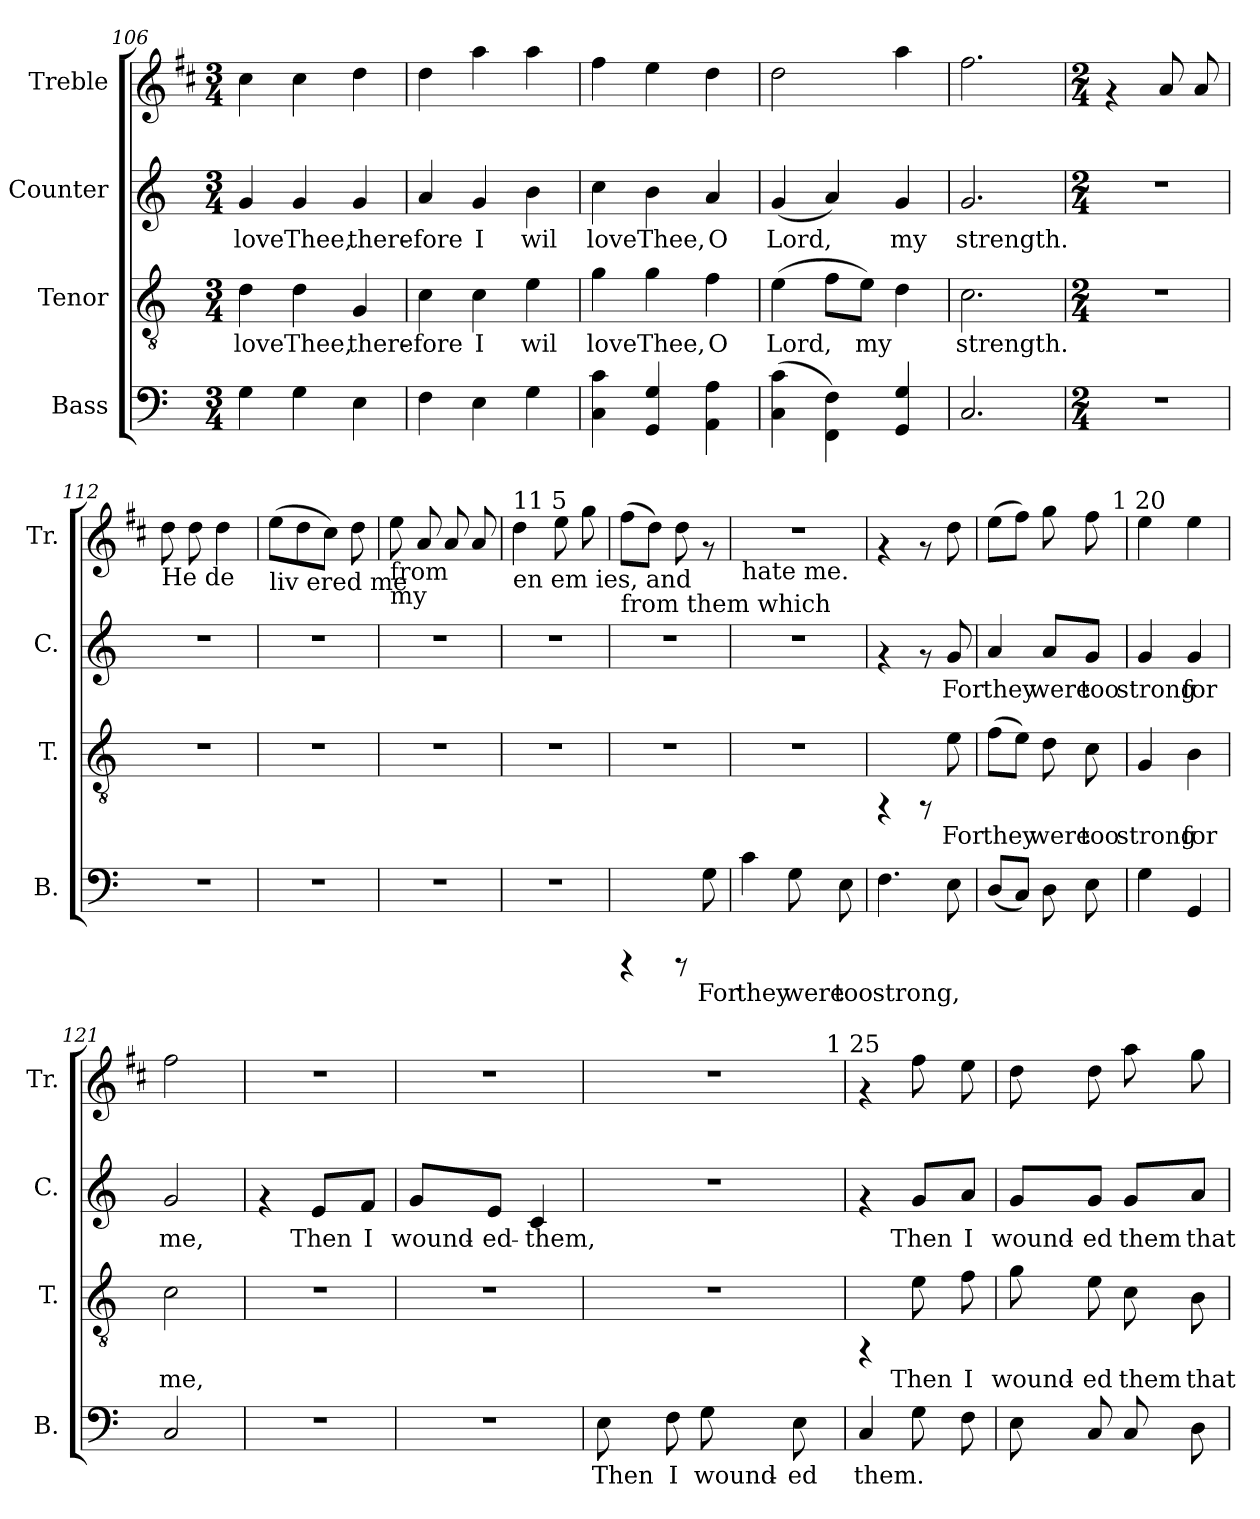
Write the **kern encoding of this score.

**kern	**text	**kern	**text	**kern	**text	**kern
*part4	*part4	*part3	*part3	*part2	*part2	*part1
*staff4	*staff4	*staff3	*staff3	*staff2	*staff2	*staff1
*I"Bass	*	*I"Tenor	*	*I"Counter	*	*I"Treble
*I'B.	*	*I'T.	*	*I'C.	*	*I'Tr.
*clefF4	*	*clefGv2	*	*clefG2	*	*clefG2
*	*	*	*	*	*	*ITrd1c2
*k[]	*	*k[]	*	*k[]	*	*k[]
*C:	*	*C:	*	*C:	*	*C:
*M3/4	*	*M3/4	*	*M3/4	*	*M3/4
=106	=106	=106	=106	=106	=106	=106
!	!LO:LY:b:cj	!	!LO:LY:a:cj	!	!LO:LY:b:cj	!
4G\	.	4d\	love	4g/	love	4b\
!	!LO:LY:b:cj	!	!LO:LY:a:cj	!	!LO:LY:b:cj	!
4G\	.	4d\	Thee,	4g/	Thee,	4b\
!	!LO:LY:b:cj	!	!LO:LY:a:cj	!	!LO:LY:b:cj	!
4E\	.	4G/	there-	4g/	there-	4cc\
=107	=107	=107	=107	=107	=107	=107
!	!LO:LY:b:cj	!	!LO:LY:a:cj	!	!LO:LY:b:cj	!
4F\	.	4c\	-fore	4a/	-fore	4cc\
!	!LO:LY:b:cj	!	!LO:LY:a:cj	!	!LO:LY:b:cj	!
4E\	.	4c\	I	4g/	I	4gg\
!	!LO:LY:b:cj	!	!LO:LY:a:cj	!	!LO:LY:b:cj	!
4G\	.	4e\	wil	4b\	wil	4gg\
=108	=108	=108	=108	=108	=108	=108
!	!LO:LY:b:cj	!	!LO:LY:a:cj	!	!LO:LY:b:cj	!
4c\ 4C\	.	4g\	love	4cc\	love	4ee\
!	!LO:LY:b:cj	!	!LO:LY:a:cj	!	!LO:LY:b:cj	!
4G/ 4GG/	.	4g\	Thee,	4b\	Thee,	4dd\
!	!LO:LY:b:cj	!	!LO:LY:a:cj	!	!LO:LY:b:cj	!
4A\ 4AA\	.	4f\	O	4a/	O	4cc\
=109	=109	=109	=109	=109	=109	=109
!	!LO:LY:b:cj	!	!LO:LY:a:cj	!	!LO:LY:b:cj	!
(>4c\ 4C\	.	(>4e\	Lord,	(<4g/	Lord,	2cc\
!	!LO:LY:b:cj	!	!LO:LY:a:cj	!	!LO:LY:b:cj	!
4F\ 4FF\)	.	8f\L	.	4a/)	.	.
!	!	!	!LO:LY:a:cj	!	!	!
.	.	8e\J)	my	.	.	.
!	!LO:LY:b:cj	!	!LO:LY:a:cj	!	!LO:LY:b:cj	!
4G/ 4GG/	.	4d\	.	4g/	my	4gg\
=110	=110	=110	=110	=110	=110	=110
!	!LO:LY:b:cj	!	!LO:LY:a:cj	!	!LO:LY:b:cj	!
2.C/	.	2.c\	strength.	2.g/	strength.	2.ee\
=111	=111	=111	=111	=111	=111	=111
*M2/4	*	*M2/4	*	*M2/4	*	*M2/4
2r	.	2r	.	2r	.	4rf
.	.	.	.	.	.	8g/
.	.	.	.	.	.	8g/
=112	=112	=112	=112	=112	=112	=112
!	!	!	!	!	!	!LO:TX:b:t=He de
2r	.	2r	.	2r	.	8cc\
.	.	.	.	.	.	8cc\
.	.	.	.	.	.	4cc\
!!LO:LB:g=z
=113	=113	=113	=113	=113	=113	=113
!	!	!	!	!	!	!LO:TX:b:t=liv ered me
2r	.	2r	.	2r	.	(>8dd\L
.	.	.	.	.	.	8cc\
.	.	.	.	.	.	8b\J)
.	.	.	.	.	.	8cc\
=114	=114	=114	=114	=114	=114	=114
!	!	!	!	!	!	!LO:TX:b:t=from
!	!	!	!	!	!	!LO:TX:b:t=my
2r	.	2r	.	2r	.	8dd\
.	.	.	.	.	.	8g/
.	.	.	.	.	.	8g/
.	.	.	.	.	.	8g/
=115	=115	=115	=115	=115	=115	=115
!	!	!	!	!	!	!LO:TX:a:t=11 5
!	!	!	!	!	!	!LO:TX:b:t=en em ies, and
2r	.	2r	.	2r	.	4cc\
.	.	.	.	.	.	8dd\
.	.	.	.	.	.	8ff\
=116	=116	=116	=116	=116	=116	=116
!	!	!	!	!	!	!LO:TX:b:t=from them which
4rCCC	.	2r	.	2r	.	(>8ee\L
.	.	.	.	.	.	8cc\J)
8rCCC	.	.	.	.	.	8cc\
!	!LO:LY:b:cj	!	!	!	!	!
8G\	For	.	.	.	.	8rf
=117	=117	=117	=117	=117	=117	=117
!	!	!	!	!	!	!LO:TX:b:t=hate me.
!	!LO:LY:b:cj	!	!	!	!	!
4c\	they	2r	.	2r	.	2r
!	!LO:LY:b:cj	!	!	!	!	!
8G\	were	.	.	.	.	.
!	!LO:LY:b:cj	!	!	!	!	!
8E\	too	.	.	.	.	.
=118	=118	=118	=118	=118	=118	=118
!	!LO:LY:b:cj	!	!	!	!	!
4.F\	strong,	4rFF	.	4rf	.	4rf
.	.	8rFF	.	8rf	.	8rf
!	!LO:LY:b:cj	!	!LO:LY:a:cj	!	!LO:LY:b:cj	!
8E\	.	8e\	For	8g/	For	8cc\
=119	=119	=119	=119	=119	=119	=119
!	!LO:LY:b:cj	!	!LO:LY:a:cj	!	!LO:LY:b:cj	!
*	*	*	*	*	*	*^
(<8D/L	.	(>8f\L	they	4a/	they	(>8dd\L	4ryy
!	!LO:LY:b:cj	!	!LO:LY:a:cj	!	!	!	!
8C/J)	.	8e\J)	.	.	.	8ee\J)	.
!	!LO:LY:b:cj	!	!LO:LY:a:cj	!	!LO:LY:b:cj	!	!
8D\	.	8d\	were	8a/L	were	8ff\	8ryy
!	!LO:LY:b:cj	!	!LO:LY:a:cj	!	!LO:LY:b:cj	!	!
8E\	.	8c\	too	8g/J	too	8ee\	16ryy
.	.	.	.	.	.	.	64ryy
!	!	!	!	!	!	!	!LO:TX:a:t=1 20
.	.	.	.	.	.	.	32.ryy
=120	=120	=120	=120	=120	=120	=120	=120
!	!LO:LY:b:cj	!	!LO:LY:a:cj	!	!LO:LY:b:cj	!	!
*	*	*	*	*	*	*v	*v
4G\	.	4G/	strong	4g/	strong	4dd\
!	!LO:LY:b:cj	!	!LO:LY:a:cj	!	!LO:LY:b:cj	!
4GG/	.	4B\	for	4g/	for	4dd\
!!LO:LB:g=z
=121	=121	=121	=121	=121	=121	=121
!	!LO:LY:b:cj	!	!LO:LY:a:cj	!	!LO:LY:b:cj	!
2C/	.	2c\	me,	2g/	me,	2ee\
=122	=122	=122	=122	=122	=122	=122
2r	.	2r	.	4rf	.	2r
!	!	!	!	!	!LO:LY:b:cj	!
.	.	.	.	8e/L	Then	.
!	!	!	!	!	!LO:LY:b:cj	!
.	.	.	.	8f/J	I	.
=123	=123	=123	=123	=123	=123	=123
!	!	!	!	!	!LO:LY:b:cj	!
2r	.	2r	.	8g/L	wound-	2r
!	!	!	!	!	!LO:LY:b:cj	!
.	.	.	.	8e/J	-ed-	.
!	!	!	!	!	!LO:LY:b:cj	!
.	.	.	.	4c/	-them,	.
=124	=124	=124	=124	=124	=124	=124
!	!LO:LY:b:cj	!	!	!	!	!
*	*	*	*	*	*	*^
8E\	Then	2r	.	2r	.	2r	4ryy
!	!LO:LY:b:cj	!	!	!	!	!	!
8F\	I	.	.	.	.	.	.
!	!LO:LY:b:cj	!	!	!	!	!	!
8G\	wound-	.	.	.	.	.	8ryy
!	!LO:LY:b:cj	!	!	!	!	!	!
8E\	-ed	.	.	.	.	.	16ryy
.	.	.	.	.	.	.	64ryy
!	!	!	!	!	!	!	!LO:TX:a:t=1 25
.	.	.	.	.	.	.	32.ryy
=125	=125	=125	=125	=125	=125	=125	=125
!	!LO:LY:b:cj	!	!	!	!	!	!
*	*	*	*	*	*	*v	*v
4C/	them.	4rFF	.	4rf	.	4rf
!	!LO:LY:b:cj	!	!LO:LY:a:cj	!	!LO:LY:b:cj	!
8G\	.	8e\	Then	8g/L	Then	8ee\
!	!LO:LY:b:cj	!	!LO:LY:a:cj	!	!LO:LY:b:cj	!
8F\	.	8f\	I	8a/J	I	8dd\
=126	=126	=126	=126	=126	=126	=126
!	!LO:LY:b:cj	!	!LO:LY:a:cj	!	!LO:LY:b:cj	!
8E\	.	8g\	wound-	8g/L	wound-	8cc\
!	!LO:LY:b:cj	!	!LO:LY:a:cj	!	!LO:LY:b:cj	!
8C/	.	8e\	-ed	8g/J	-ed	8cc\
!	!LO:LY:b:cj	!	!LO:LY:a:cj	!	!LO:LY:b:cj	!
8C/	.	8c\	them	8g/L	them	8gg\
!	!LO:LY:b:cj	!	!LO:LY:a:cj	!	!LO:LY:b:cj	!
8D\	.	8B\	that	8a/J	that	8ff\
=	=	=	=	=	=	=
*-	*-	*-	*-	*-	*-	*-
